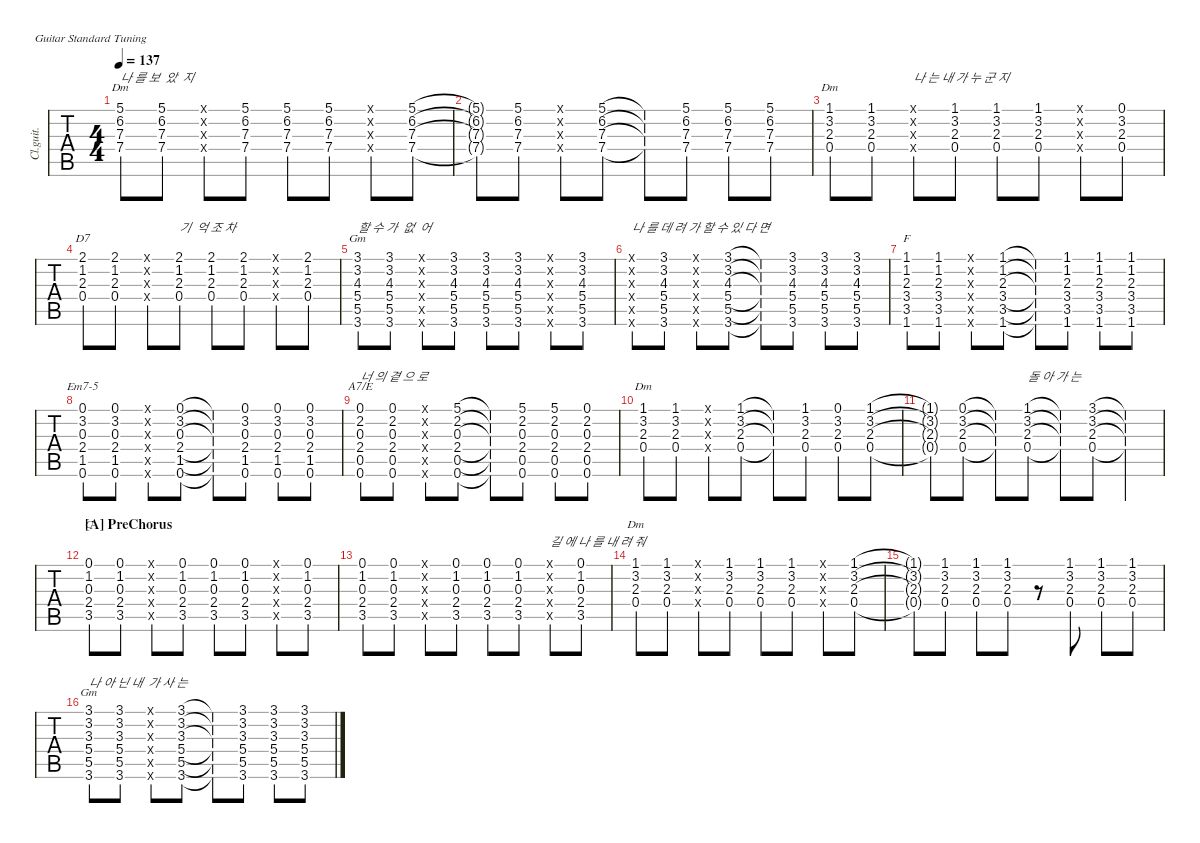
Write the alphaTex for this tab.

\defaultSystemsLayout 4
\hideDynamics
\bracketExtendMode nobrackets
\track ("Guitar2" "Cl.guit.") {defaultSystemsLayout 4 instrument electricguitarclean}
\staff {tabs}
\tuning (E4 B3 G3 D3 A2 E2)
\chord ("Dm" 1 3 2 0 x x) {showdiagram false showfingering false}
\chord ("F" 1 1 2 3 3 1) {showdiagram false showfingering false barre (1 1)}
\chord ("Gm" 3 3 4 5 5 3) {showdiagram false showfingering false barre (3 3)}
\chord ("Dm" 5 6 7 7 x x) {firstfret 5 showdiagram false showfingering false}
\chord ("D7" 2 1 2 0 x x) {showdiagram false showfingering false}
\chord ("Em7-5" 0 3 0 2 1 0) {showdiagram false showfingering false}
\chord ("A7/E" 0 2 0 2 0 0) {showdiagram false showfingering false}
\chord ("C" 0 1 0 2 3 x) {showdiagram false showfingering false}
\chord ("Gm" 3 3 3 5 5 3) {showdiagram false showfingering false barre (3 3 3)}
\ts (4 4)
\tempo 137
\clef g2
\ks f
(7.4{acc forcenatural} 7.3{acc forcenatural} 6.2{acc forcenatural} 5.1{acc forcenatural}).8{ch "Dm" txt "나 를 보  았  지" dy mf} (7.4{acc forcenatural} 7.3{acc forcenatural} 6.2{acc forcenatural} 5.1{acc forcenatural}).8 (0.4{x acc forcenatural} 2.3{x acc forcenatural} 3.2{x acc forcenatural} 1.1{x acc forcenatural}).8 (7.4{acc forcenatural} 7.3{acc forcenatural} 6.2{acc forcenatural} 5.1{acc forcenatural}).8 (7.4{acc forcenatural} 7.3{acc forcenatural} 6.2{acc forcenatural} 5.1{acc forcenatural}).8 (7.4{acc forcenatural} 7.3{acc forcenatural} 6.2{acc forcenatural} 5.1{acc forcenatural}).8 (0.4{x acc forcenatural} 2.3{x acc forcenatural} 3.2{x acc forcenatural} 1.1{x acc forcenatural}).8 (7.4{acc forcenatural} 7.3{acc forcenatural} 6.2{acc forcenatural} 5.1{acc forcenatural}).8 |
(7.4{t acc forcenatural} 7.3{t acc forcenatural} 6.2{t acc forcenatural} 5.1{t acc forcenatural}).8 (7.4{acc forcenatural} 7.3{acc forcenatural} 6.2{acc forcenatural} 5.1{acc forcenatural}).8 (0.4{x acc forcenatural} 2.3{x acc forcenatural} 3.2{x acc forcenatural} 1.1{x acc forcenatural}).8 (7.4{acc forcenatural} 7.3{acc forcenatural} 6.2{acc forcenatural} 5.1{acc forcenatural}).8 (7.4{t acc forcenatural} 7.3{t acc forcenatural} 6.2{t acc forcenatural} 5.1{t acc forcenatural}).8 (7.4{acc forcenatural} 7.3{acc forcenatural} 6.2{acc forcenatural} 5.1{acc forcenatural}).8 (7.4{acc forcenatural} 7.3{acc forcenatural} 6.2{acc forcenatural} 5.1{acc forcenatural}).8 (7.4{acc forcenatural} 7.3{acc forcenatural} 6.2{acc forcenatural} 5.1{acc forcenatural}).8 |
(0.4{acc forcenatural} 2.3{acc forcenatural} 3.2{acc forcenatural} 1.1{acc forcenatural}).8{ch "Dm"} (0.4{acc forcenatural} 2.3{acc forcenatural} 3.2{acc forcenatural} 1.1{acc forcenatural}).8 (0.4{x acc forcenatural} 2.3{x acc forcenatural} 3.2{x acc forcenatural} 1.1{x acc forcenatural}).8{txt "나 는 내 가 누 군 지"} (0.4{acc forcenatural} 2.3{acc forcenatural} 3.2{acc forcenatural} 1.1{acc forcenatural}).8 (0.4{acc forcenatural} 2.3{acc forcenatural} 3.2{acc forcenatural} 1.1{acc forcenatural}).8 (0.4{acc forcenatural} 2.3{acc forcenatural} 3.2{acc forcenatural} 1.1{acc forcenatural}).8 (0.4{x acc forcenatural} 2.3{x acc forcenatural} 3.2{x acc forcenatural} 1.1{x acc forcenatural}).8 (0.4{acc forcenatural} 2.3{acc forcenatural} 3.2{acc forcenatural} 0.1{acc forcenatural}).8 |
(2.3{acc forcenatural} 1.2{acc forcenatural} 2.1{acc b} 0.4{acc forcenatural}).8{ch "D7"} (2.3{acc forcenatural} 1.2{acc forcenatural} 2.1{acc b} 0.4{acc forcenatural}).8 (2.3{x acc forcenatural} 1.2{x acc forcenatural} 2.1{x acc b} 0.4{x acc forcenatural}).8 (2.3{acc forcenatural} 1.2{acc forcenatural} 2.1{acc b} 0.4{acc forcenatural}).8{txt "기  억 조 차"} (2.3{acc forcenatural} 1.2{acc forcenatural} 2.1{acc b} 0.4{acc forcenatural}).8 (2.3{acc forcenatural} 1.2{acc forcenatural} 2.1{acc b} 0.4{acc forcenatural}).8 (2.3{x acc forcenatural} 1.2{x acc forcenatural} 2.1{x acc b} 0.4{x acc forcenatural}).8 (2.3{acc forcenatural} 1.2{acc forcenatural} 2.1{acc b} 0.4{acc forcenatural}).8 |
(5.5{acc forcenatural} 5.4{acc forcenatural} 4.3{acc forcenatural} 3.2{acc forcenatural} 3.1{acc forcenatural} 3.6{acc forcenatural}).8{ch "Gm" txt "할 수 가  없  어"} (5.5{acc forcenatural} 5.4{acc forcenatural} 4.3{acc forcenatural} 3.2{acc forcenatural} 3.1{acc forcenatural} 3.6{acc forcenatural}).8 (5.5{x acc forcenatural} 5.4{x acc forcenatural} 4.3{x acc forcenatural} 3.2{x acc forcenatural} 3.1{x acc forcenatural} 3.6{x acc forcenatural}).8 (5.5{acc forcenatural} 5.4{acc forcenatural} 4.3{acc forcenatural} 3.2{acc forcenatural} 3.1{acc forcenatural} 3.6{acc forcenatural}).8 (5.5{acc forcenatural} 5.4{acc forcenatural} 4.3{acc forcenatural} 3.2{acc forcenatural} 3.1{acc forcenatural} 3.6{acc forcenatural}).8 (5.5{acc forcenatural} 5.4{acc forcenatural} 4.3{acc forcenatural} 3.2{acc forcenatural} 3.1{acc forcenatural} 3.6{acc forcenatural}).8 (5.5{x acc forcenatural} 5.4{x acc forcenatural} 4.3{x acc forcenatural} 3.2{x acc forcenatural} 3.1{x acc forcenatural} 3.6{x acc forcenatural}).8 (5.5{acc forcenatural} 5.4{acc forcenatural} 4.3{acc forcenatural} 3.2{acc forcenatural} 3.1{acc forcenatural} 3.6{acc forcenatural}).8 |
(5.5{x acc forcenatural} 5.4{x acc forcenatural} 4.3{x acc forcenatural} 3.2{x acc forcenatural} 3.1{x acc forcenatural} 3.6{x acc forcenatural}).8{txt "나 를 데 려 가 할 수 있 다 면 "} (5.5{acc forcenatural} 5.4{acc forcenatural} 4.3{acc forcenatural} 3.2{acc forcenatural} 3.1{acc forcenatural} 3.6{acc forcenatural}).8 (5.5{x acc forcenatural} 5.4{x acc forcenatural} 4.3{x acc forcenatural} 3.2{x acc forcenatural} 3.1{x acc forcenatural} 3.6{x acc forcenatural}).8 (5.5{acc forcenatural} 5.4{acc forcenatural} 4.3{acc forcenatural} 3.2{acc forcenatural} 3.1{acc forcenatural} 3.6{acc forcenatural}).8 (5.5{t acc forcenatural} 5.4{t acc forcenatural} 4.3{t acc forcenatural} 3.2{t acc forcenatural} 3.1{t acc forcenatural} 3.6{t acc forcenatural}).8 (5.5{acc forcenatural} 5.4{acc forcenatural} 4.3{acc forcenatural} 3.2{acc forcenatural} 3.1{acc forcenatural} 3.6{acc forcenatural}).8 (5.5{acc forcenatural} 5.4{acc forcenatural} 4.3{acc forcenatural} 3.2{acc forcenatural} 3.1{acc forcenatural} 3.6{acc forcenatural}).8 (5.5{acc forcenatural} 5.4{acc forcenatural} 4.3{acc forcenatural} 3.2{acc forcenatural} 3.1{acc forcenatural} 3.6{acc forcenatural}).8 |
(3.5{acc forcenatural} 3.4{acc forcenatural} 2.3{acc forcenatural} 1.2{acc forcenatural} 1.1{acc forcenatural} 1.6{acc forcenatural}).8{ch "F"} (3.5{acc forcenatural} 3.4{acc forcenatural} 2.3{acc forcenatural} 1.2{acc forcenatural} 1.1{acc forcenatural} 1.6{acc forcenatural}).8 (3.5{x acc forcenatural} 3.4{x acc forcenatural} 2.3{x acc forcenatural} 1.2{x acc forcenatural} 1.1{x acc forcenatural} 1.6{x acc forcenatural}).8 (3.5{acc forcenatural} 3.4{acc forcenatural} 2.3{acc forcenatural} 1.2{acc forcenatural} 1.1{acc forcenatural} 1.6{acc forcenatural}).8 (3.5{t acc forcenatural} 3.4{t acc forcenatural} 2.3{t acc forcenatural} 1.2{t acc forcenatural} 1.1{t acc forcenatural} 1.6{t acc forcenatural}).8 (3.5{acc forcenatural} 3.4{acc forcenatural} 2.3{acc forcenatural} 1.2{acc forcenatural} 1.1{acc forcenatural} 1.6{acc forcenatural}).8 (3.5{acc forcenatural} 3.4{acc forcenatural} 2.3{acc forcenatural} 1.2{acc forcenatural} 1.1{acc forcenatural} 1.6{acc forcenatural}).8 (3.5{acc forcenatural} 3.4{acc forcenatural} 2.3{acc forcenatural} 1.2{acc forcenatural} 1.1{acc forcenatural} 1.6{acc forcenatural}).8 |
(1.5{acc b} 3.2{acc forcenatural} 0.1{acc forcenatural} 2.4{acc forcenatural} 0.3{acc forcenatural} 0.6{acc forcenatural}).8{ch "Em7-5"} (1.5{acc b} 3.2{acc forcenatural} 0.1{acc forcenatural} 2.4{acc forcenatural} 0.3{acc forcenatural} 0.6{acc forcenatural}).8 (1.5{x acc b} 3.2{x acc forcenatural} 0.1{x acc forcenatural} 2.4{x acc forcenatural} 0.3{x acc forcenatural} 0.6{x acc forcenatural}).8 (1.5{acc b} 3.2{acc forcenatural} 0.1{acc forcenatural} 2.4{acc forcenatural} 0.3{acc forcenatural} 0.6{acc forcenatural}).8 (1.5{t acc b} 3.2{t acc forcenatural} 0.1{t acc forcenatural} 2.4{t acc forcenatural} 0.3{t acc forcenatural} 0.6{t acc forcenatural}).8 (1.5{acc b} 3.2{acc forcenatural} 0.1{acc forcenatural} 2.4{acc forcenatural} 0.3{acc forcenatural} 0.6{acc forcenatural}).8 (1.5{acc b} 3.2{acc forcenatural} 0.1{acc forcenatural} 2.4{acc forcenatural} 0.3{acc forcenatural} 0.6{acc forcenatural}).8 (1.5{acc b} 3.2{acc forcenatural} 0.1{acc forcenatural} 2.4{acc forcenatural} 0.3{acc forcenatural} 0.6{acc forcenatural}).8 |
(0.5{acc forcenatural} 2.2{acc b} 2.4{acc forcenatural} 0.3{acc forcenatural} 0.6{acc forcenatural} 0.1{acc forcenatural}).8{ch "A7/E" txt "너 의 곁 으 로"} (0.5{acc forcenatural} 2.2{acc b} 2.4{acc forcenatural} 0.3{acc forcenatural} 0.6{acc forcenatural} 0.1{acc forcenatural}).8 (0.5{x acc forcenatural} 2.2{x acc b} 2.4{x acc forcenatural} 0.3{x acc forcenatural} 0.6{x acc forcenatural} 0.1{x acc forcenatural}).8 (0.5{acc forcenatural} 2.2{acc b} 2.4{acc forcenatural} 0.3{acc forcenatural} 0.6{acc forcenatural} 5.1{acc forcenatural}).8 (0.5{t acc forcenatural} 2.2{t acc b} 2.4{t acc forcenatural} 0.3{t acc forcenatural} 0.6{t acc forcenatural} 5.1{t acc forcenatural}).8 (0.5{acc forcenatural} 2.2{acc b} 2.4{acc forcenatural} 0.3{acc forcenatural} 0.6{acc forcenatural} 5.1{acc forcenatural}).8 (0.5{acc forcenatural} 2.2{acc b} 2.4{acc forcenatural} 0.3{acc forcenatural} 0.6{acc forcenatural} 5.1{acc forcenatural}).8 (0.5{acc forcenatural} 2.2{acc b} 2.4{acc forcenatural} 0.3{acc forcenatural} 0.6{acc forcenatural} 0.1{acc forcenatural}).8 |
(0.4{acc forcenatural} 2.3{acc forcenatural} 3.2{acc forcenatural} 1.1{acc forcenatural}).8{ch "Dm"} (0.4{acc forcenatural} 2.3{acc forcenatural} 3.2{acc forcenatural} 1.1{acc forcenatural}).8 (0.4{x acc forcenatural} 2.3{x acc forcenatural} 3.2{x acc forcenatural} 1.1{x acc forcenatural}).8 (0.4{acc forcenatural} 2.3{acc forcenatural} 3.2{acc forcenatural} 1.1{acc forcenatural}).8 (0.4{t acc forcenatural} 2.3{t acc forcenatural} 3.2{t acc forcenatural} 1.1{t acc forcenatural}).8 (0.4{acc forcenatural} 2.3{acc forcenatural} 3.2{acc forcenatural} 1.1{acc forcenatural}).8 (0.4{acc forcenatural} 2.3{acc forcenatural} 3.2{acc forcenatural} 0.1{acc forcenatural}).8 (0.4{acc forcenatural} 2.3{acc forcenatural} 3.2{acc forcenatural} 1.1{acc forcenatural}).8 |
(0.4{t acc forcenatural} 2.3{t acc forcenatural} 3.2{t acc forcenatural} 1.1{t acc forcenatural}).8 (0.4{acc forcenatural} 2.3{acc forcenatural} 3.2{acc forcenatural} 0.1{acc forcenatural}).8 (0.4{t acc forcenatural} 2.3{t acc forcenatural} 3.2{t acc forcenatural} 0.1{t acc forcenatural}).8 (0.4{acc forcenatural} 2.3{acc forcenatural} 3.2{acc forcenatural} 1.1{acc forcenatural}).8{txt "돌 아 가 는"} (0.4{t acc forcenatural} 2.3{t acc forcenatural} 3.2{t acc forcenatural} 1.1{t acc forcenatural}).8 (0.4{acc forcenatural} 2.3{acc forcenatural} 3.2{acc forcenatural} 3.1{acc forcenatural}).8 (0.4{t acc forcenatural} 2.3{t acc forcenatural} 3.2{t acc forcenatural} 3.1{t acc forcenatural}).4 |
\section ("A" "PreChorus")
(2.4{acc forcenatural} 0.3{acc forcenatural} 1.2{acc forcenatural} 0.1{acc forcenatural} 3.5{acc forcenatural}).8{ch "C"} (2.4{acc forcenatural} 0.3{acc forcenatural} 1.2{acc forcenatural} 0.1{acc forcenatural} 3.5{acc forcenatural}).8 (2.4{x acc forcenatural} 0.3{x acc forcenatural} 1.2{x acc forcenatural} 0.1{x acc forcenatural} 3.5{x acc forcenatural}).8 (2.4{acc forcenatural} 0.3{acc forcenatural} 1.2{acc forcenatural} 0.1{acc forcenatural} 3.5{acc forcenatural}).8 (2.4{acc forcenatural} 0.3{acc forcenatural} 1.2{acc forcenatural} 0.1{acc forcenatural} 3.5{acc forcenatural}).8 (2.4{acc forcenatural} 0.3{acc forcenatural} 1.2{acc forcenatural} 0.1{acc forcenatural} 3.5{acc forcenatural}).8 (2.4{x acc forcenatural} 0.3{x acc forcenatural} 1.2{x acc forcenatural} 0.1{x acc forcenatural} 3.5{x acc forcenatural}).8 (2.4{acc forcenatural} 0.3{acc forcenatural} 1.2{acc forcenatural} 0.1{acc forcenatural} 3.5{acc forcenatural}).8 |
(2.4{acc forcenatural} 0.3{acc forcenatural} 1.2{acc forcenatural} 0.1{acc forcenatural} 3.5{acc forcenatural}).8 (2.4{acc forcenatural} 0.3{acc forcenatural} 1.2{acc forcenatural} 0.1{acc forcenatural} 3.5{acc forcenatural}).8 (2.4{x acc forcenatural} 0.3{x acc forcenatural} 1.2{x acc forcenatural} 0.1{x acc forcenatural} 3.5{x acc forcenatural}).8 (2.4{acc forcenatural} 0.3{acc forcenatural} 1.2{acc forcenatural} 0.1{acc forcenatural} 3.5{acc forcenatural}).8 (2.4{acc forcenatural} 0.3{acc forcenatural} 1.2{acc forcenatural} 0.1{acc forcenatural} 3.5{acc forcenatural}).8 (2.4{acc forcenatural} 0.3{acc forcenatural} 1.2{acc forcenatural} 0.1{acc forcenatural} 3.5{acc forcenatural}).8 (2.4{x acc forcenatural} 0.3{x acc forcenatural} 1.2{x acc forcenatural} 0.1{x acc forcenatural} 3.5{x acc forcenatural}).8{txt "길 에 나 를 내 려 줘"} (2.4{acc forcenatural} 0.3{acc forcenatural} 1.2{acc forcenatural} 0.1{acc forcenatural} 3.5{acc forcenatural}).8 |
(0.4{acc forcenatural} 2.3{acc forcenatural} 3.2{acc forcenatural} 1.1{acc forcenatural}).8{ch "Dm"} (0.4{acc forcenatural} 2.3{acc forcenatural} 3.2{acc forcenatural} 1.1{acc forcenatural}).8 (0.4{x acc forcenatural} 2.3{x acc forcenatural} 3.2{x acc forcenatural} 1.1{x acc forcenatural}).8 (0.4{acc forcenatural} 2.3{acc forcenatural} 3.2{acc forcenatural} 1.1{acc forcenatural}).8 (0.4{acc forcenatural} 2.3{acc forcenatural} 3.2{acc forcenatural} 1.1{acc forcenatural}).8 (0.4{acc forcenatural} 2.3{acc forcenatural} 3.2{acc forcenatural} 1.1{acc forcenatural}).8 (0.4{x acc forcenatural} 2.3{x acc forcenatural} 3.2{x acc forcenatural} 1.1{x acc forcenatural}).8 (0.4{acc forcenatural} 2.3{acc forcenatural} 3.2{acc forcenatural} 1.1{acc forcenatural}).8 |
(0.4{t acc forcenatural} 2.3{t acc forcenatural} 3.2{t acc forcenatural} 1.1{t acc forcenatural}).8 (0.4{acc forcenatural} 2.3{acc forcenatural} 3.2{acc forcenatural} 1.1{acc forcenatural}).8 (0.4{acc forcenatural} 2.3{acc forcenatural} 3.2{acc forcenatural} 1.1{acc forcenatural}).8 (0.4{acc forcenatural} 2.3{acc forcenatural} 3.2{acc forcenatural} 1.1{acc forcenatural}).8 r.8 (0.4{acc forcenatural} 2.3{acc forcenatural} 3.2{acc forcenatural} 1.1{acc forcenatural}).8 (0.4{acc forcenatural} 2.3{acc forcenatural} 3.2{acc forcenatural} 1.1{acc forcenatural}).8 (0.4{acc forcenatural} 2.3{acc forcenatural} 3.2{acc forcenatural} 1.1{acc forcenatural}).8 |
(5.4{acc forcenatural} 3.3{acc b} 3.2{acc forcenatural} 3.1{acc forcenatural} 5.5{acc forcenatural} 3.6{acc forcenatural}).8{ch "Gm" txt "나 아 닌 내  가 사 는"} (5.4{acc forcenatural} 3.3{acc b} 3.2{acc forcenatural} 3.1{acc forcenatural} 5.5{acc forcenatural} 3.6{acc forcenatural}).8 (5.4{x acc forcenatural} 3.3{x acc b} 3.2{x acc forcenatural} 3.1{x acc forcenatural} 5.5{x acc forcenatural} 3.6{x acc forcenatural}).8 (5.4{acc forcenatural} 3.3{acc b} 3.2{acc forcenatural} 3.1{acc forcenatural} 5.5{acc forcenatural} 3.6{acc forcenatural}).8 (5.4{t acc forcenatural} 3.3{t acc b} 3.2{t acc forcenatural} 3.1{t acc forcenatural} 5.5{t acc forcenatural} 3.6{t acc forcenatural}).8 (5.4{acc forcenatural} 3.3{acc b} 3.2{acc forcenatural} 3.1{acc forcenatural} 5.5{acc forcenatural} 3.6{acc forcenatural}).8 (5.4{acc forcenatural} 3.3{acc b} 3.2{acc forcenatural} 3.1{acc forcenatural} 5.5{acc forcenatural} 3.6{acc forcenatural}).8 (5.4{acc forcenatural} 3.3{acc b} 3.2{acc forcenatural} 3.1{acc forcenatural} 5.5{acc forcenatural} 3.6{acc forcenatural}).8
